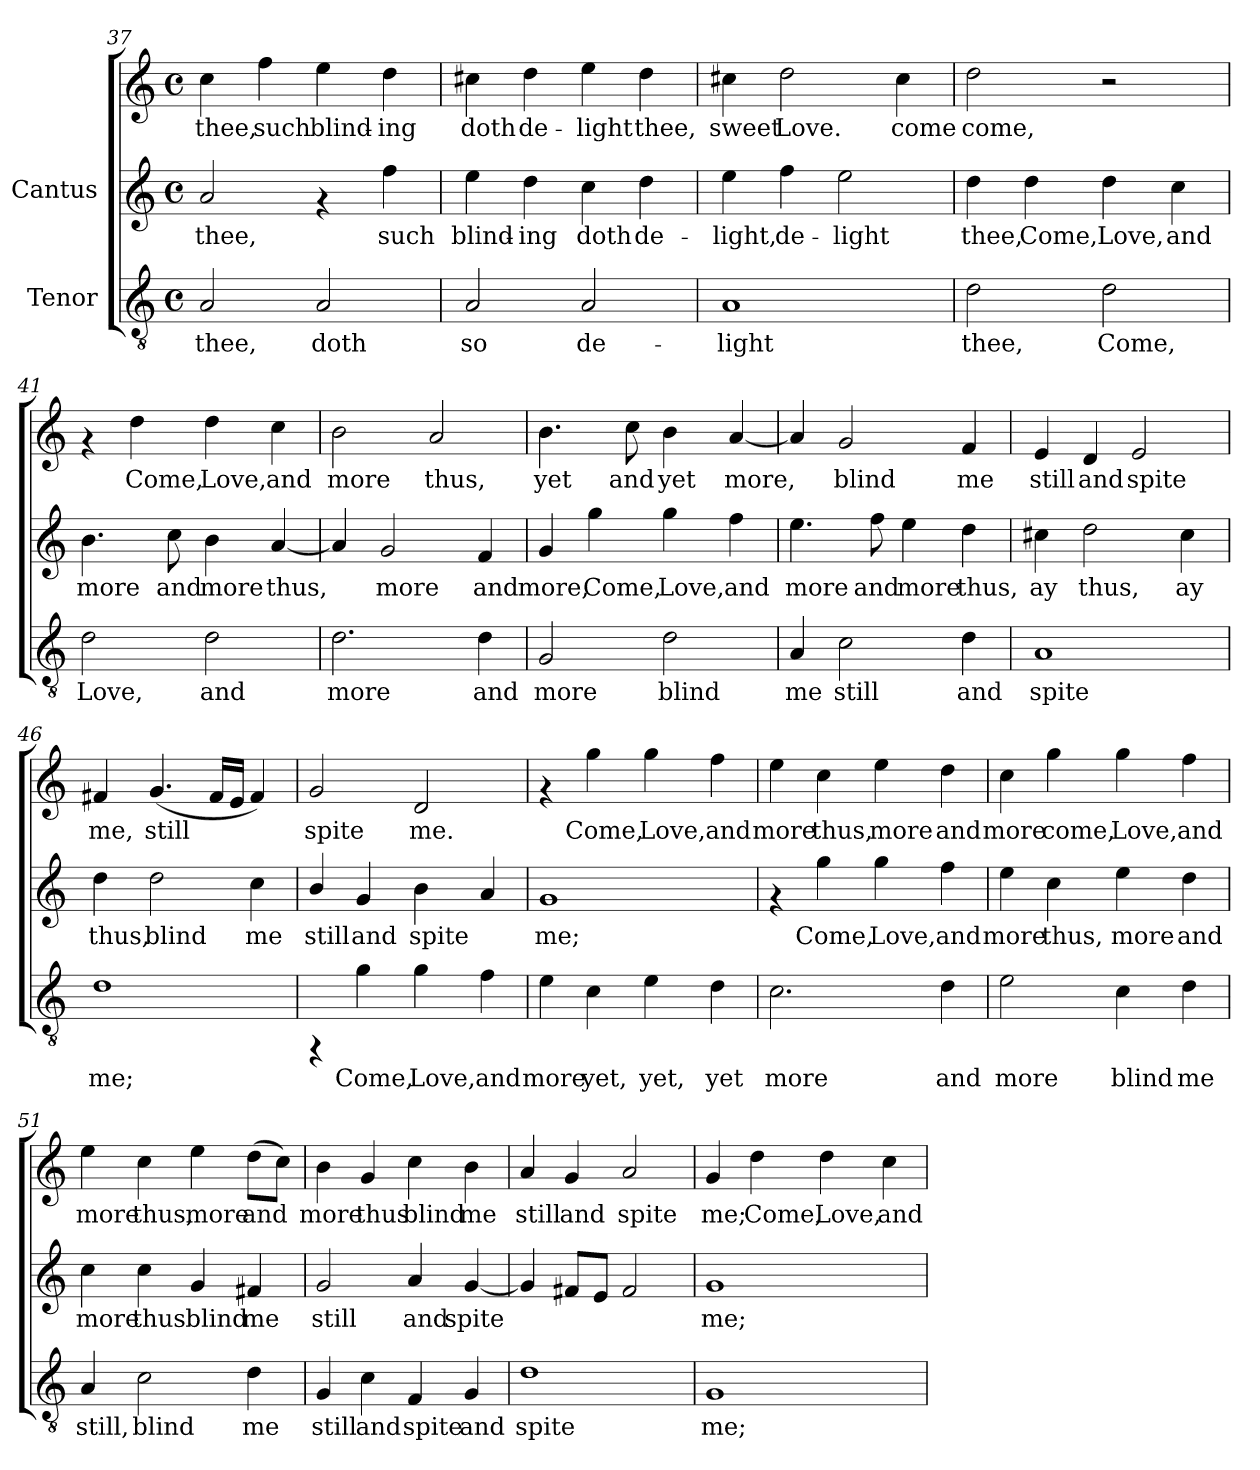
**kern	**text	**kern	**text	**kern	**text
*part2	*part2	*part1	*part1	*part1	*part1
*staff3	*staff3	*staff2	*staff2	*staff1	*staff1
*I"Tenor	*	*I"Cantus	*	*	*
*clefGv2	*	*clefG2	*	*clefG2	*
*M4/4	*	*M4/4	*	*M4/4	*
*met(c)	*	*met(c)	*	*met(c)	*
=37	=37	=37	=37	=37	=37
!	!LO:LY:b:cj	!	!LO:LY:b:cj	!	!LO:LY:b:cj
2A/	thee,	2a/	thee,	4cc\	thee,
!	!	!	!	!	!LO:LY:b:cj
.	.	.	.	4ff\	such
!	!LO:LY:b:cj	!	!	!	!LO:LY:b:cj
2A/	doth	4rf	.	4ee\	blind-
!	!	!	!LO:LY:b:cj	!	!LO:LY:b:cj
.	.	4ff\	such	4dd\	-ing
=38	=38	=38	=38	=38	=38
!	!LO:LY:b:cj	!	!LO:LY:b:cj	!	!LO:LY:b:cj
2A/	so	4ee\	blind-	4cc#X\	doth
!	!	!	!LO:LY:b:cj	!	!LO:LY:b:cj
.	.	4dd\	-ing	4dd\	de-
!	!LO:LY:b:cj	!	!LO:LY:b:cj	!	!LO:LY:b:cj
2A/	de-	4cc\	doth	4ee\	-light
!	!	!	!LO:LY:b:cj	!	!LO:LY:b:cj
.	.	4dd\	de-	4dd\	thee,
=39	=39	=39	=39	=39	=39
!	!LO:LY:b:cj	!	!LO:LY:b:cj	!	!LO:LY:b:cj
1A	-light	4ee\	light,	4cc#X\	-sweet
!	!	!	!LO:LY:b:cj	!	!LO:LY:b:cj
.	.	4ff\	de-	2dd\	Love.
!	!	!	!LO:LY:b:cj	!	!
.	.	2ee\	-light	.	.
!	!	!	!	!	!LO:LY:b:cj
.	.	.	.	4cc#\	come
=40	=40	=40	=40	=40	=40
!	!LO:LY:b:cj	!	!LO:LY:b:cj	!	!LO:LY:b:cj
2d\	thee,	4dd\	thee,	2dd\	come,
!	!	!	!LO:LY:b:cj	!	!
.	.	4dd\	Come,	.	.
!	!LO:LY:b:cj	!	!LO:LY:b:cj	!	!
2d\	Come,	4dd\	Love,	2r	.
!	!	!	!LO:LY:b:cj	!	!
.	.	4cc\	and	.	.
!!LO:LB:g=z
=41	=41	=41	=41	=41	=41
!	!LO:LY:b:cj	!	!LO:LY:b:cj	!	!
2d\	Love,	4.b\	more	4rf	.
!	!	!	!	!	!LO:LY:b:cj
.	.	.	.	4dd\	Come,
!	!	!	!LO:LY:b:cj	!	!
.	.	8cc\	and	.	.
!	!LO:LY:b:cj	!	!LO:LY:b:cj	!	!LO:LY:b:cj
2d\	and	4b\	more	4dd\	Love,
!	!	!	!LO:LY:b:cj	!	!LO:LY:b:cj
.	.	[<4a/	thus,	4cc\	and
=42	=42	=42	=42	=42	=42
!	!LO:LY:b:cj	!	!LO:LY:b:cj	!	!LO:LY:b:cj
2.d\	more	4a/]	.	2b\	more
!	!	!	!LO:LY:b:cj	!	!
.	.	2g/	more	.	.
!	!	!	!	!	!LO:LY:b:cj
.	.	.	.	2a/	thus,
!	!LO:LY:b:cj	!	!LO:LY:b:cj	!	!
4d\	and	4f/	and	.	.
=43	=43	=43	=43	=43	=43
!	!LO:LY:b:cj	!	!LO:LY:b:cj	!	!LO:LY:b:cj
2G/	more	4g/	more,	4.b\	yet
!	!	!	!LO:LY:b:cj	!	!
.	.	4gg\	Come,	.	.
!	!	!	!	!	!LO:LY:b:cj
.	.	.	.	8cc\	and
!	!LO:LY:b:cj	!	!LO:LY:b:cj	!	!LO:LY:b:cj
2d\	blind	4gg\	Love,	4b\	yet
!	!	!	!LO:LY:b:cj	!	!LO:LY:b:cj
.	.	4ff\	and	[<4a/	more,
=44	=44	=44	=44	=44	=44
!	!LO:LY:b:cj	!	!LO:LY:b:cj	!	!LO:LY:b:cj
4A/	me	4.ee\	more	4a/]	.
!	!LO:LY:b:cj	!	!	!	!LO:LY:b:cj
2c\	still	.	.	2g/	blind
!	!	!	!LO:LY:b:cj	!	!
.	.	8ff\	and	.	.
!	!	!	!LO:LY:b:cj	!	!
.	.	4ee\	more	.	.
!	!LO:LY:b:cj	!	!LO:LY:b:cj	!	!LO:LY:b:cj
4d\	and	4dd\	thus,	4f/	me
!!LO:PB:g=z
=45	=45	=45	=45	=45	=45
!	!LO:LY:b:cj	!	!LO:LY:b:cj	!	!LO:LY:b:cj
1A	spite	4cc#X\	ay	4e/	still
!	!	!	!LO:LY:b:cj	!	!LO:LY:b:cj
.	.	2dd\	thus,	4d/	and
!	!	!	!	!	!LO:LY:b:cj
.	.	.	.	2e/	spite
!	!	!	!LO:LY:b:cj	!	!
.	.	4cc#\	ay	.	.
=46	=46	=46	=46	=46	=46
!	!LO:LY:b:cj	!	!LO:LY:b:cj	!	!LO:LY:b:cj
1d	me;	4dd\	thus,	4f#X/	me,
!	!	!	!LO:LY:b:cj	!	!LO:LY:b:cj
.	.	2dd\	blind	(<4.g/	still
!	!	!	!	!	!LO:LY:b:cj
.	.	.	.	16f#/L	.
!	!	!	!	!	!LO:LY:b:cj
.	.	.	.	16e/J	.
!	!	!	!LO:LY:b:cj	!	!LO:LY:b:cj
.	.	4cc\	me	4f#/)	.
=47	=47	=47	=47	=47	=47
!	!	!	!LO:LY:b:cj	!	!LO:LY:b:cj
4rFF	.	4b/	still	2g/	spite
!	!LO:LY:b:cj	!	!LO:LY:b:cj	!	!
4g\	Come,	4g/	and	.	.
!	!LO:LY:b:cj	!	!LO:LY:b:cj	!	!LO:LY:b:cj
4g\	Love,	4b\	spite	2d/	me.
!	!LO:LY:b:cj	!	!LO:LY:b:cj	!	!
4f\	and	4a/	.	.	.
=48	=48	=48	=48	=48	=48
!	!LO:LY:b:cj	!	!LO:LY:b:cj	!	!
4e\	more	1g	me;	4rf	.
!	!LO:LY:b:cj	!	!	!	!LO:LY:b:cj
4c\	yet,	.	.	4gg\	Come,
!	!LO:LY:b:cj	!	!	!	!LO:LY:b:cj
4e\	yet,	.	.	4gg\	Love,
!	!LO:LY:b:cj	!	!	!	!LO:LY:b:cj
4d\	yet	.	.	4ff\	and
!!LO:LB:g=z
=49	=49	=49	=49	=49	=49
!	!LO:LY:b:cj	!	!	!	!LO:LY:b:cj
2.c\	more	4rf	.	4ee\	more
!	!	!	!LO:LY:b:cj	!	!LO:LY:b:cj
.	.	4gg\	Come,	4cc\	thus,
!	!	!	!LO:LY:b:cj	!	!LO:LY:b:cj
.	.	4gg\	Love,	4ee\	more
!	!LO:LY:b:cj	!	!LO:LY:b:cj	!	!LO:LY:b:cj
4d\	and	4ff\	and	4dd\	and
=50	=50	=50	=50	=50	=50
!	!LO:LY:b:cj	!	!LO:LY:b:cj	!	!LO:LY:b:cj
2e\	more	4ee\	more	4cc\	more
!	!	!	!LO:LY:b:cj	!	!LO:LY:b:cj
.	.	4cc\	thus,	4gg\	come,
!	!LO:LY:b:cj	!	!LO:LY:b:cj	!	!LO:LY:b:cj
4c\	blind	4ee\	more	4gg\	Love,
!	!LO:LY:b:cj	!	!LO:LY:b:cj	!	!LO:LY:b:cj
4d\	me	4dd\	and	4ff\	and
=51	=51	=51	=51	=51	=51
!	!LO:LY:b:cj	!	!LO:LY:b:cj	!	!LO:LY:b:cj
4A/	still,	4cc\	more	4ee\	more
!	!LO:LY:b:cj	!	!LO:LY:b:cj	!	!LO:LY:b:cj
2c\	blind	4cc\	thus	4cc\	thus,
!	!	!	!LO:LY:b:cj	!	!LO:LY:b:cj
.	.	4g/	blind	4ee\	more
!	!LO:LY:b:cj	!	!LO:LY:b:cj	!	!LO:LY:b:cj
4d\	me	4f#X/	me	(>8dd\L	and
!	!	!	!	!	!LO:LY:b:cj
.	.	.	.	8cc\J)	.
=52	=52	=52	=52	=52	=52
!	!LO:LY:b:cj	!	!LO:LY:b:cj	!	!LO:LY:b:cj
4G/	still	2g/	still	4b\	more
!	!LO:LY:b:cj	!	!	!	!LO:LY:b:cj
4c\	and	.	.	4g/	thus
!	!LO:LY:b:cj	!	!LO:LY:b:cj	!	!LO:LY:b:cj
4F/	spite	4a/	and	4cc\	blind
!	!LO:LY:b:cj	!	!LO:LY:b:cj	!	!LO:LY:b:cj
4G/	and	[<4g/	spite	4b\	me
!!LO:LB:g=z
=53	=53	=53	=53	=53	=53
!	!LO:LY:b:cj	!	!	!	!LO:LY:b:cj
1d	spite	4g/]	.	4a/	still
!	!	!	!	!	!LO:LY:b:cj
.	.	8f#X/L	.	4g/	and
.	.	8e/J	.	.	.
!	!	!	!	!	!LO:LY:b:cj
.	.	2f#/	.	2a/	spite
=54	=54	=54	=54	=54	=54
!	!LO:LY:b:cj	!	!LO:LY:b:cj	!	!LO:LY:b:cj
1G	me;	1g	me;	4g/	me;
!	!	!	!	!	!LO:LY:b:cj
.	.	.	.	4dd\	Come,
!	!	!	!	!	!LO:LY:b:cj
.	.	.	.	4dd\	Love,
!	!	!	!	!	!LO:LY:b:cj
.	.	.	.	4cc\	and
=	=	=	=	=	=
*-	*-	*-	*-	*-	*-
